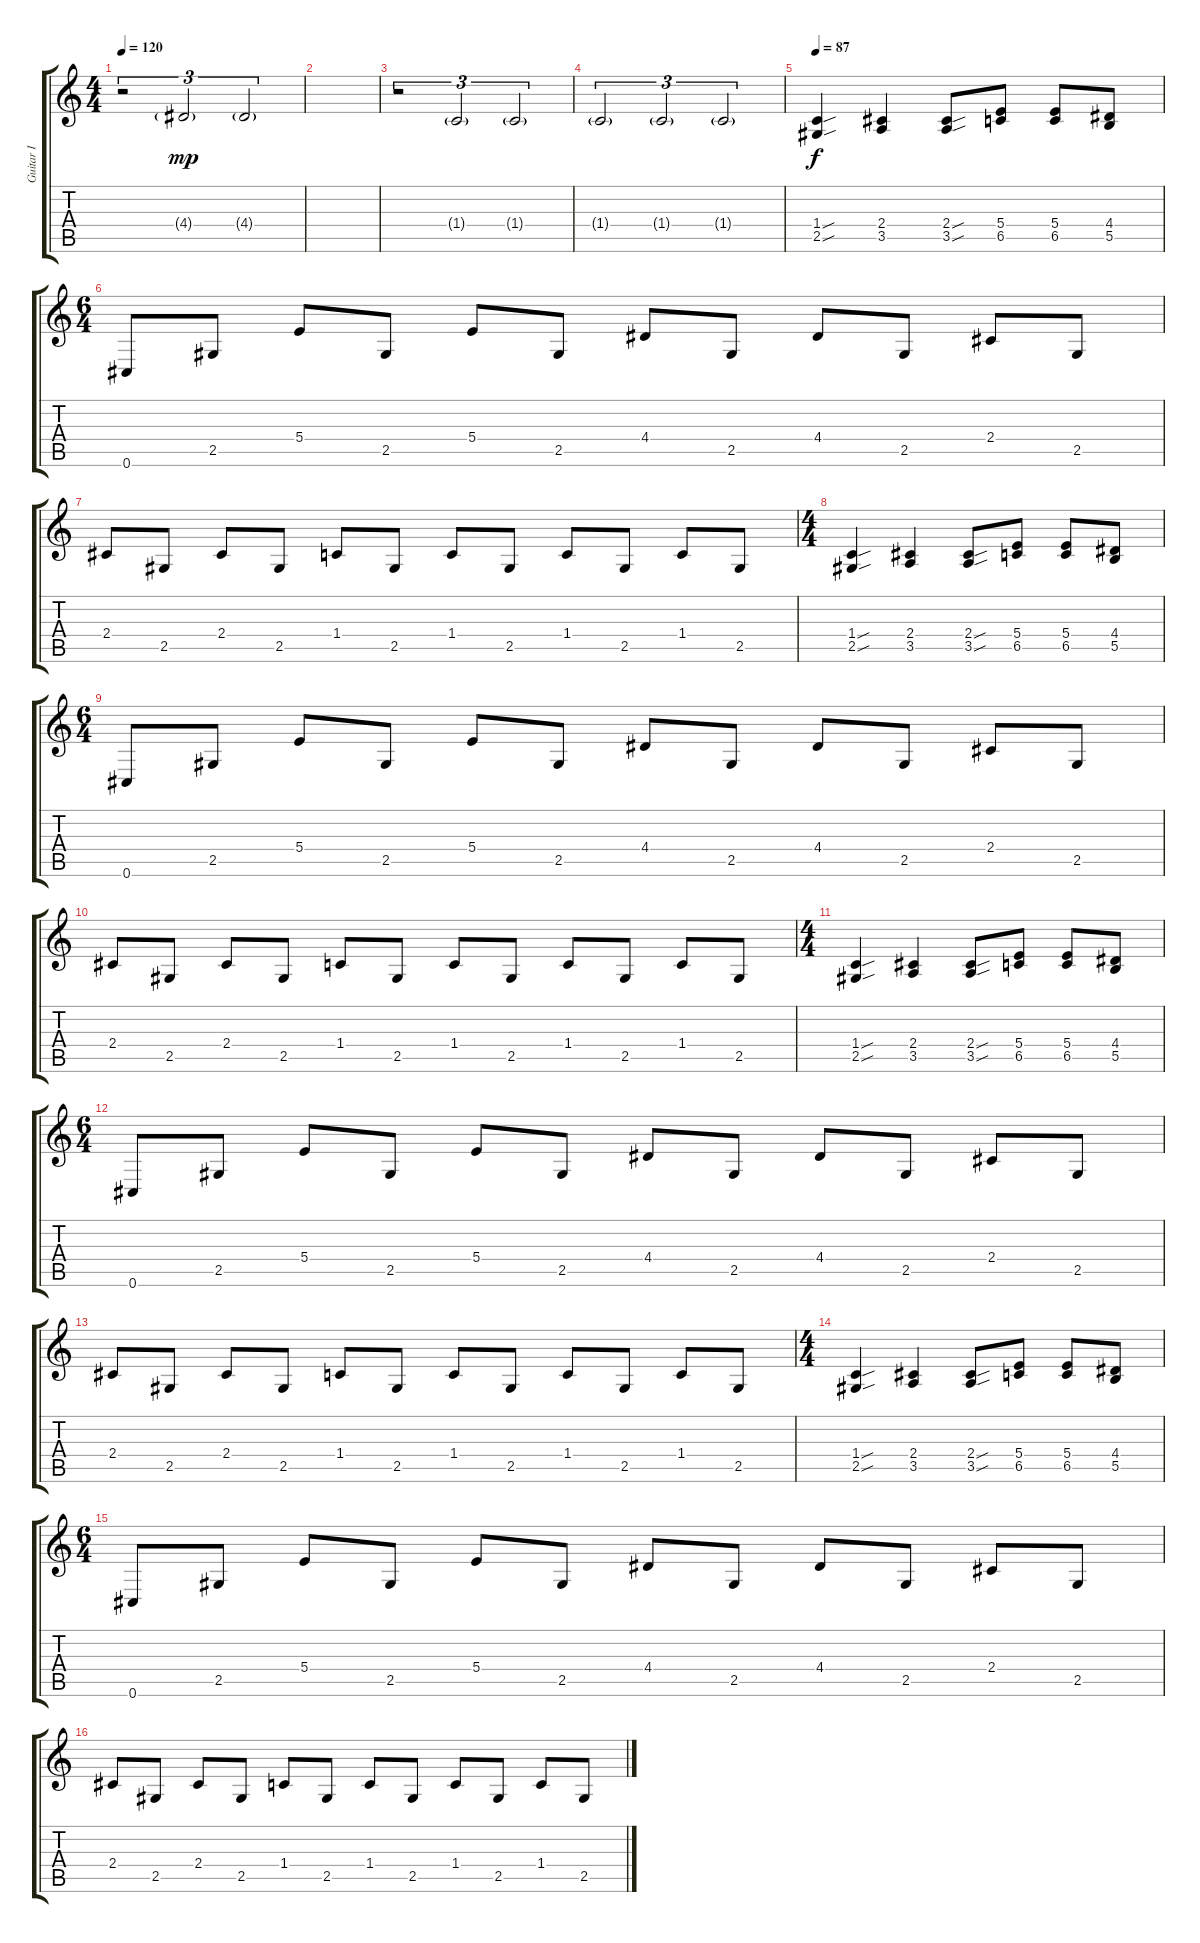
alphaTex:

\track ("Guitar I" "Guitar I") {instrument distortionguitar}
\staff {score tabs}
\tuning (Db4 Ab3 E3 B2 Gb2 Db2) {hide}
\ts (4 4)
\tempo 120
\clef g2
\ks c
r.2{tu (3 2) dy mp volume 6} 4.4{g}.2{tu (3 2)} 4.4{g}.2{tu (3 2)} |
|
r.2{tu (3 2) volume 2} 1.4{g}.2{tu (3 2)} 1.4{g}.2{tu (3 2)} |
1.4{g}.2{tu (3 2)} 1.4{g}.2{tu (3 2)} 1.4{g}.2{tu (3 2)} |
\tempo 87
(1.4{sou} 2.5{sou}).4{dy f volume 13 instrument distortionguitar} (2.4 3.5).4 (2.4{sou} 3.5{sou}).8 (5.4 6.5).8 (5.4 6.5).8 (4.4 5.5).8 |
\ts (6 4)
0.6.8 2.5.8 5.4.8 2.5.8 5.4.8 2.5.8 4.4.8 2.5.8 4.4.8 2.5.8 2.4.8 2.5.8 |
2.4.8 2.5.8 2.4.8 2.5.8 1.4.8 2.5.8 1.4.8 2.5.8 1.4.8 2.5.8 1.4.8 2.5.8 |
\ts (4 4)
(1.4{sou} 2.5{sou}).4 (2.4 3.5).4 (2.4{sou} 3.5{sou}).8 (5.4 6.5).8 (5.4 6.5).8 (4.4 5.5).8 |
\ts (6 4)
0.6.8 2.5.8 5.4.8 2.5.8 5.4.8 2.5.8 4.4.8 2.5.8 4.4.8 2.5.8 2.4.8 2.5.8 |
2.4.8 2.5.8 2.4.8 2.5.8 1.4.8 2.5.8 1.4.8 2.5.8 1.4.8 2.5.8 1.4.8 2.5.8 |
\ts (4 4)
(1.4{sou} 2.5{sou}).4 (2.4 3.5).4 (2.4{sou} 3.5{sou}).8 (5.4 6.5).8 (5.4 6.5).8 (4.4 5.5).8 |
\ts (6 4)
0.6.8 2.5.8 5.4.8 2.5.8 5.4.8 2.5.8 4.4.8 2.5.8 4.4.8 2.5.8 2.4.8 2.5.8 |
2.4.8 2.5.8 2.4.8 2.5.8 1.4.8 2.5.8 1.4.8 2.5.8 1.4.8 2.5.8 1.4.8 2.5.8 |
\ts (4 4)
(1.4{sou} 2.5{sou}).4 (2.4 3.5).4 (2.4{sou} 3.5{sou}).8 (5.4 6.5).8 (5.4 6.5).8 (4.4 5.5).8 |
\ts (6 4)
0.6.8 2.5.8 5.4.8 2.5.8 5.4.8 2.5.8 4.4.8 2.5.8 4.4.8 2.5.8 2.4.8 2.5.8 |
2.4.8 2.5.8 2.4.8 2.5.8 1.4.8 2.5.8 1.4.8 2.5.8 1.4.8 2.5.8 1.4.8 2.5.8
